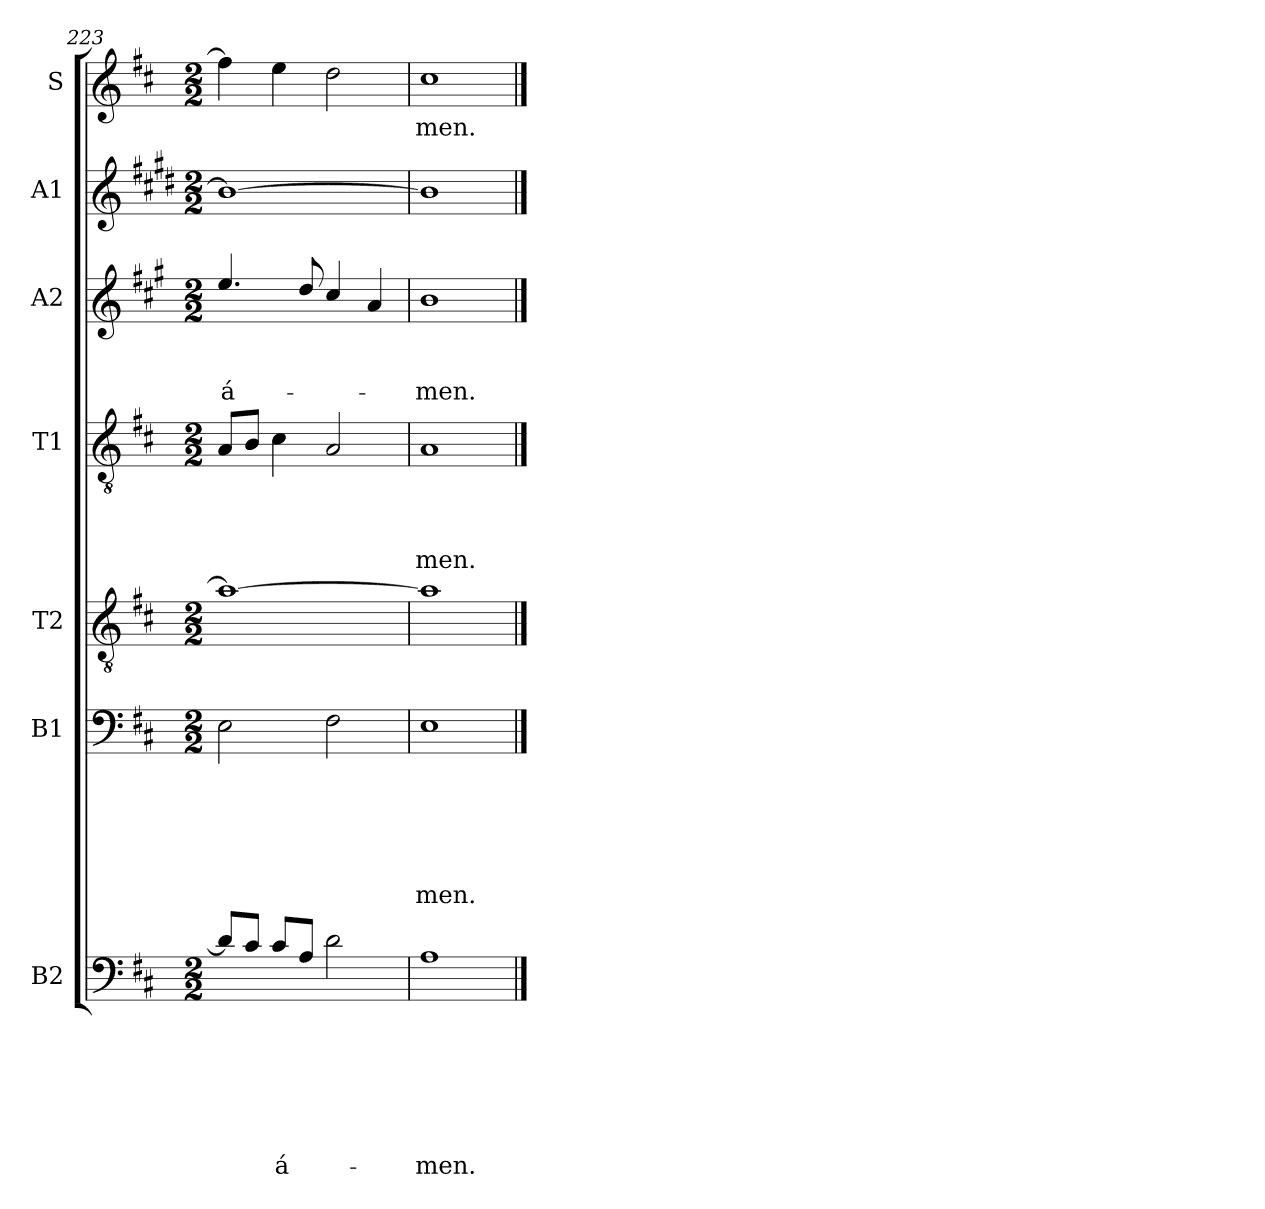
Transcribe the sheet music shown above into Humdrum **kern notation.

**kern	**text	**text	**text	**text	**text	**text	**text	**kern	**text	**text	**text	**text	**text	**text	**kern	**text	**kern	**text	**text	**text	**text	**kern	**text	**text	**text	**kern	**text	**kern	**text
*part7	*part7	*part7	*part7	*part7	*part7	*part7	*part7	*part6	*part6	*part6	*part6	*part6	*part6	*part6	*part5	*part5	*part4	*part4	*part4	*part4	*part4	*part3	*part3	*part3	*part3	*part2	*part2	*part1	*part1
*staff7	*staff7	*staff7	*staff7	*staff7	*staff7	*staff7	*staff7	*staff6	*staff6	*staff6	*staff6	*staff6	*staff6	*staff6	*staff5	*staff5	*staff4	*staff4	*staff4	*staff4	*staff4	*staff3	*staff3	*staff3	*staff3	*staff2	*staff2	*staff1	*staff1
*I"B2	*	*	*	*	*	*	*	*I"B1	*	*	*	*	*	*	*I"T2	*	*I"T1	*	*	*	*	*I"A2	*	*	*	*I"A1	*	*I"S	*
*clefF4	*	*	*	*	*	*	*	*clefF4	*	*	*	*	*	*	*clefGv2	*	*clefGv2	*	*	*	*	*clefG2	*	*	*	*clefG2	*	*clefG2	*
*ITrd7c12	*	*	*	*	*	*	*	*	*	*	*	*	*	*	*ITrd8c14	*	*	*	*	*	*	*ITrd4c7	*	*	*	*ITrd1c2	*	*	*
*k[f#c#]	*	*	*	*	*	*	*	*k[f#c#]	*	*	*	*	*	*	*k[f#c#]	*	*k[f#c#]	*	*	*	*	*k[f#c#]	*	*	*	*k[f#c#]	*	*k[f#c#]	*
*D:	*	*	*	*	*	*	*	*D:	*	*	*	*	*	*	*D:	*	*D:	*	*	*	*	*D:	*	*	*	*D:	*	*D:	*
*M2/2	*	*	*	*	*	*	*	*M2/2	*	*	*	*	*	*	*M2/2	*	*M2/2	*	*	*	*	*M2/2	*	*	*	*M2/2	*	*M2/2	*
=223	=223	=223	=223	=223	=223	=223	=223	=223	=223	=223	=223	=223	=223	=223	=223	=223	=223	=223	=223	=223	=223	=223	=223	=223	=223	=223	=223	=223	=223
!	!	!	!	!	!	!	!	!	!	!	!	!	!	!	!	!	!	!	!	!	!	!	!	!	!LO:LY:b	!	!	!	!
8D/L]	.	.	.	.	.	.	.	2E\	.	.	.	.	.	.	1A_	.	8A/L	.	.	.	.	4.a/	.	.	á-	1a_	.	4ff#\]	.
8C#/J	.	.	.	.	.	.	.	.	.	.	.	.	.	.	.	.	8B/J	.	.	.	.	.	.	.	.	.	.	.	.
!	!	!	!	!	!	!	!LO:LY:b	!	!	!	!	!	!	!	!	!	!	!	!	!	!	!	!	!	!	!	!	!	!
8C#/L	.	.	.	.	.	.	á-	.	.	.	.	.	.	.	.	.	4c#\	.	.	.	.	.	.	.	.	.	.	4ee\	.
8AA/J	.	.	.	.	.	.	.	.	.	.	.	.	.	.	.	.	.	.	.	.	.	8g/	.	.	.	.	.	.	.
2D\	.	.	.	.	.	.	.	2F#\	.	.	.	.	.	.	.	.	2A/	.	.	.	.	4f#/	.	.	.	.	.	2dd\	.
.	.	.	.	.	.	.	.	.	.	.	.	.	.	.	.	.	.	.	.	.	.	4d/	.	.	.	.	.	.	.
=224	=224	=224	=224	=224	=224	=224	=224	=224	=224	=224	=224	=224	=224	=224	=224	=224	=224	=224	=224	=224	=224	=224	=224	=224	=224	=224	=224	=224	=224
!	!	!	!	!	!	!	!LO:LY:b	!	!	!	!	!	!	!LO:LY:b	!	!	!	!	!	!	!LO:LY:b	!	!	!	!LO:LY:b	!	!	!	!LO:LY:b
1AA	.	.	.	.	.	.	-men.	1E	.	.	.	.	.	-men.	1A]	.	1A	.	.	.	-men.	1e	.	.	-men.	1a]	.	1cc#	-men.
==	==	==	==	==	==	==	==	==	==	==	==	==	==	==	==	==	==	==	==	==	==	==	==	==	==	==	==	==	==
*-	*-	*-	*-	*-	*-	*-	*-	*-	*-	*-	*-	*-	*-	*-	*-	*-	*-	*-	*-	*-	*-	*-	*-	*-	*-	*-	*-	*-	*-
